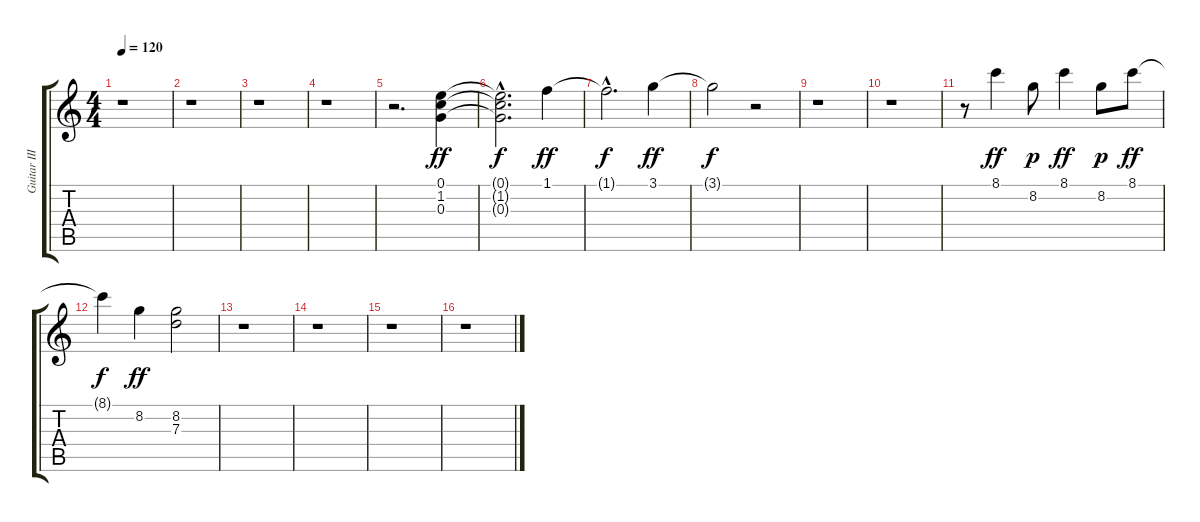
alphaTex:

\track ("Guitar III" "Guitar III") {instrument electricguitarjazz}
\staff {score tabs}
\tuning (E4 B3 G3 D3 A2 E2) {hide}
\ts (4 4)
\tempo 120
\clef g2
\ks c
r.1{dy ff} |
r.1 |
r.1 |
r.1 |
r.2{d} (0.1 1.2 0.3).4 |
(0.1{hac t} 1.2{hac t} 0.3{hac t}).2{d dy f} 1.1.4{dy ff} |
1.1{hac t}.2{d dy f} 3.1.4{dy ff} |
3.1{t}.2{dy f} r.2 |
r.1 |
r.1 |
r.8 8.1.4{dy ff} 8.2.8{dy p} 8.1.4{dy ff} 8.2.8{dy p} 8.1.8{dy ff} |
8.1{t}.4{dy f} 8.2.4{dy ff} (8.2 7.3).2 |
r.1 |
r.1 |
r.1 |
r.1
